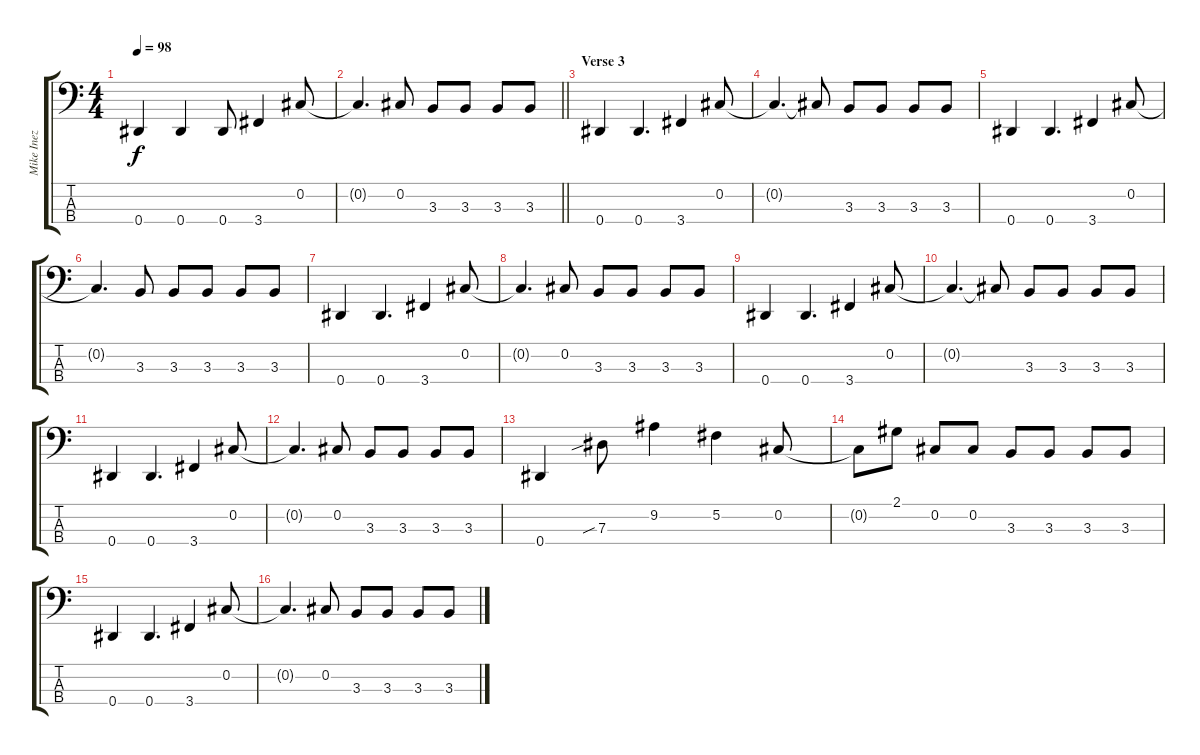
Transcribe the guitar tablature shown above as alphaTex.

\track ("Mike Inez" "Mike Inez") {instrument electricbassfinger}
\staff {score tabs}
\tuning (Gb2 Db2 Ab1 Eb1) {hide}
\ts (4 4)
\tempo 98
\clef f4
\ks c
0.4.4{dy f} 0.4.4 0.4.8 3.4.4 0.2.8 |
\barLineRight lightlight
0.2{t}.4{d} 0.2.8 3.3.8 3.3.8 3.3.8 3.3.8 |
\section ("" "Verse 3")
0.4.4 0.4.4{d} 3.4.4 0.2.8 |
0.2{t}.4{d} 0.2{t}.8 3.3.8 3.3.8 3.3.8 3.3.8 |
0.4.4 0.4.4{d} 3.4.4 0.2.8 |
0.2{t}.4{d} 3.3.8 3.3.8 3.3.8 3.3.8 3.3.8 |
0.4.4 0.4.4{d} 3.4.4 0.2.8 |
0.2{t}.4{d} 0.2.8 3.3.8 3.3.8 3.3.8 3.3.8 |
0.4.4 0.4.4{d} 3.4.4 0.2.8 |
0.2{t}.4{d} 0.2{t}.8 3.3.8 3.3.8 3.3.8 3.3.8 |
0.4.4 0.4.4{d} 3.4.4 0.2.8 |
0.2{t}.4{d} 0.2.8 3.3.8 3.3.8 3.3.8 3.3.8 |
0.4.4 7.3{sib}.8 9.2.4 5.2.4 0.2.8 |
0.2{t}.8 2.1.8 0.2.8 0.2.8 3.3.8 3.3.8 3.3.8 3.3.8 |
0.4.4 0.4.4{d} 3.4.4 0.2.8 |
0.2{t}.4{d} 0.2.8 3.3.8 3.3.8 3.3.8 3.3.8
